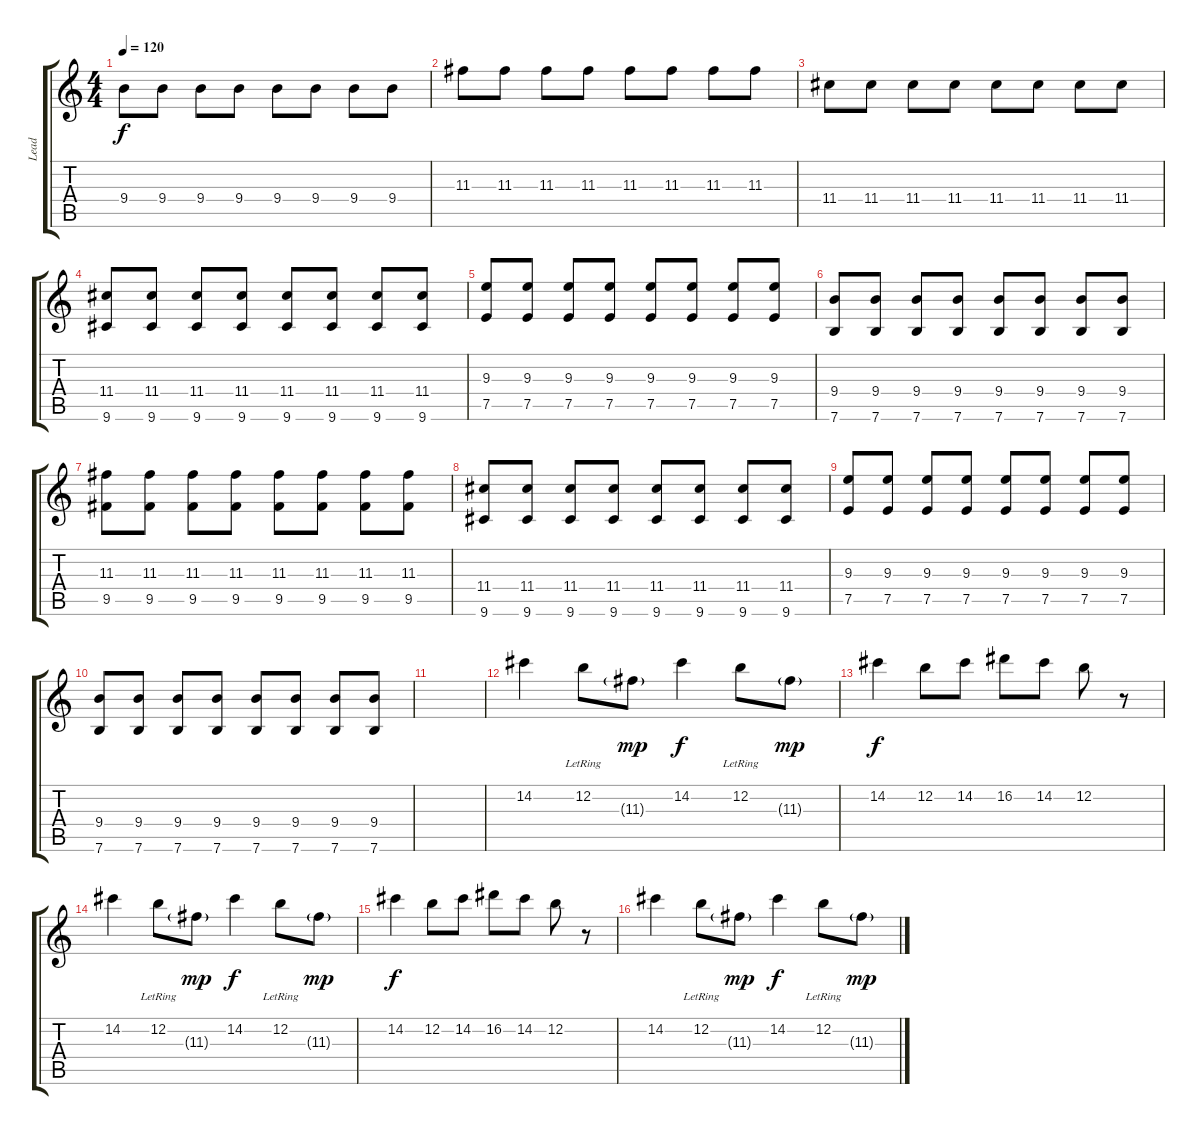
\track ("Lead" "Lead") {instrument distortionguitar}
\staff {score tabs}
\tuning (E4 B3 G3 D3 A2 E2) {hide}
\ts (4 4)
\tempo 120
\clef g2
\ks c
9.4.8{dy f} 9.4.8 9.4.8 9.4.8 9.4.8 9.4.8 9.4.8 9.4.8 |
11.3.8 11.3.8 11.3.8 11.3.8 11.3.8 11.3.8 11.3.8 11.3.8 |
11.4.8 11.4.8 11.4.8 11.4.8 11.4.8 11.4.8 11.4.8 11.4.8 |
(11.4 9.6).8 (11.4 9.6).8 (11.4 9.6).8 (11.4 9.6).8 (11.4 9.6).8 (11.4 9.6).8 (11.4 9.6).8 (11.4 9.6).8 |
(9.3 7.5).8 (9.3 7.5).8 (9.3 7.5).8 (9.3 7.5).8 (9.3 7.5).8 (9.3 7.5).8 (9.3 7.5).8 (9.3 7.5).8 |
(9.4 7.6).8 (9.4 7.6).8 (9.4 7.6).8 (9.4 7.6).8 (9.4 7.6).8 (9.4 7.6).8 (9.4 7.6).8 (9.4 7.6).8 |
(11.3 9.5).8 (11.3 9.5).8 (11.3 9.5).8 (11.3 9.5).8 (11.3 9.5).8 (11.3 9.5).8 (11.3 9.5).8 (11.3 9.5).8 |
(11.4 9.6).8 (11.4 9.6).8 (11.4 9.6).8 (11.4 9.6).8 (11.4 9.6).8 (11.4 9.6).8 (11.4 9.6).8 (11.4 9.6).8 |
(9.3 7.5).8 (9.3 7.5).8 (9.3 7.5).8 (9.3 7.5).8 (9.3 7.5).8 (9.3 7.5).8 (9.3 7.5).8 (9.3 7.5).8 |
(9.4 7.6).8 (9.4 7.6).8 (9.4 7.6).8 (9.4 7.6).8 (9.4 7.6).8 (9.4 7.6).8 (9.4 7.6).8 (9.4 7.6).8 |
|
14.2.4 12.2{lr}.8 11.3{g}.8{dy mp} 14.2.4{dy f} 12.2{lr}.8 11.3{g}.8{dy mp} |
14.2.4{dy f} 12.2.8 14.2.8 16.2.8 14.2.8 12.2.8 r.8 |
14.2.4 12.2{lr}.8 11.3{g}.8{dy mp} 14.2.4{dy f} 12.2{lr}.8 11.3{g}.8{dy mp} |
14.2.4{dy f} 12.2.8 14.2.8 16.2.8 14.2.8 12.2.8 r.8 |
14.2.4 12.2{lr}.8 11.3{g}.8{dy mp} 14.2.4{dy f} 12.2{lr}.8 11.3{g}.8{dy mp}
